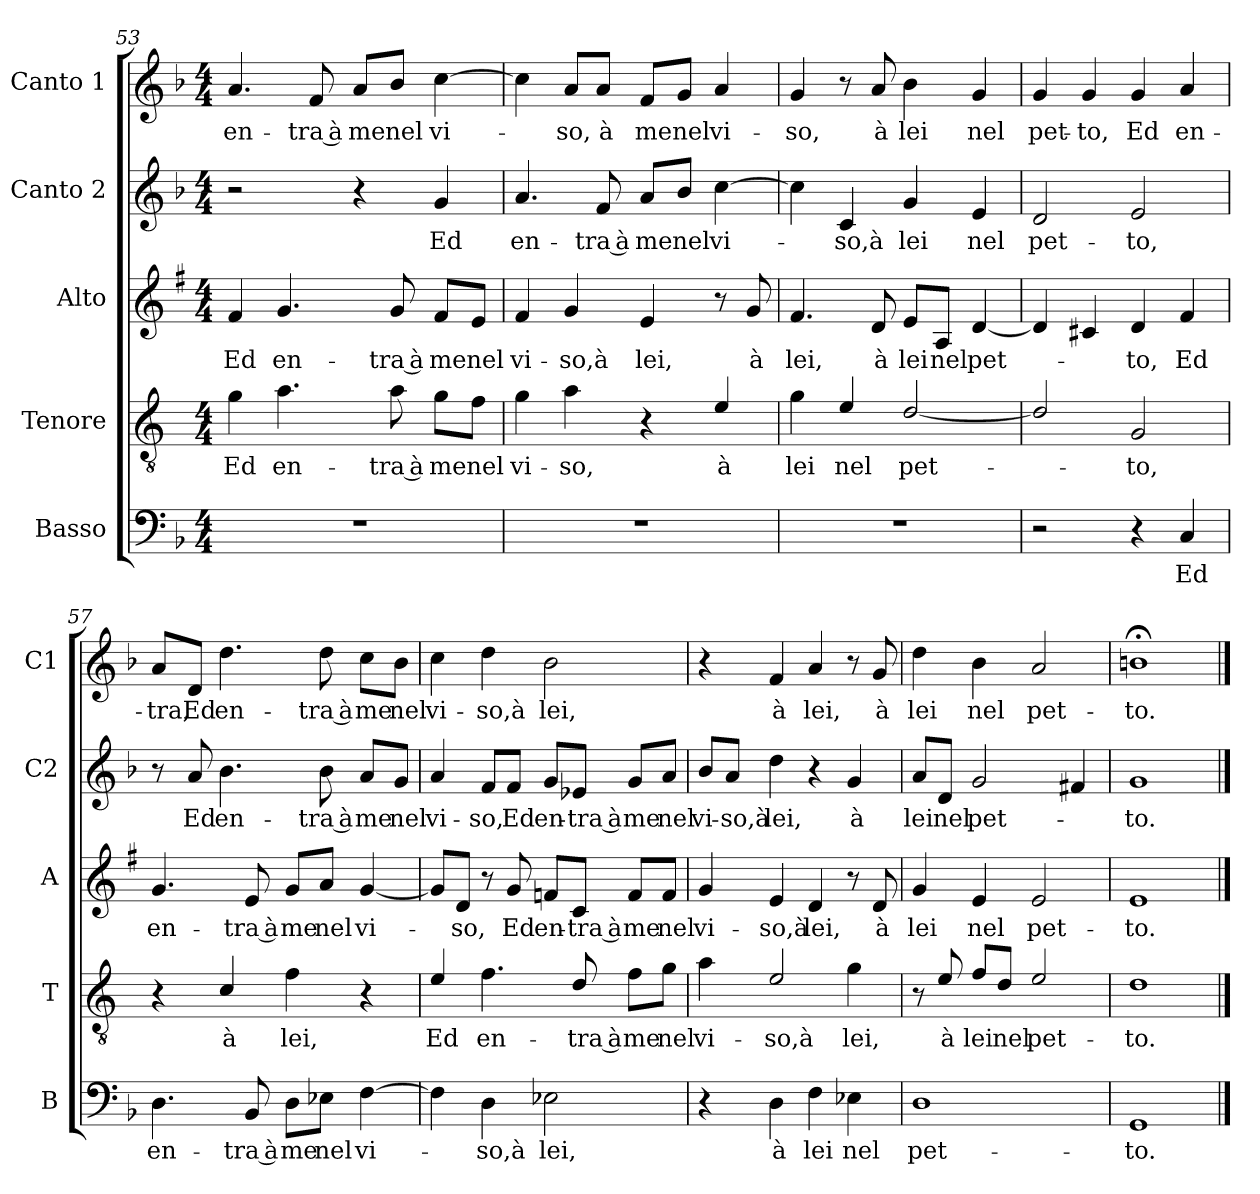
**kern	**text	**kern	**text	**kern	**text	**kern	**text	**kern	**text
*part5	*part5	*part4	*part4	*part3	*part3	*part2	*part2	*part1	*part1
*staff5	*staff5	*staff4	*staff4	*staff3	*staff3	*staff2	*staff2	*staff1	*staff1
*I"Basso	*	*I"Tenore	*	*I"Alto	*	*I"Canto 2	*	*I"Canto 1	*
*I'B	*	*I'T	*	*I'A	*	*I'C2	*	*I'C1	*
!!LO:LB:g=z
*clefF4	*	*clefGv2	*	*clefG2	*	*clefG2	*	*clefG2	*
*	*	*ITrd4c7	*	*ITrd1c2	*	*	*	*	*
*k[b-]	*	*k[b-]	*	*k[b-]	*	*k[b-]	*	*k[b-]	*
*F:	*	*F:	*	*F:	*	*F:	*	*F:	*
*M4/4	*	*M4/4	*	*M4/4	*	*M4/4	*	*M4/4	*
=53	=53	=53	=53	=53	=53	=53	=53	=53	=53
!	!	!	!LO:LY:b	!	!LO:LY:b	!	!	!	!LO:LY:b
1r	.	4c\	Ed	4e/	Ed	2r	.	4.a/	en-
!	!	!	!LO:LY:b	!	!LO:LY:b	!	!	!	!
.	.	4.d\	en-	4.f/	en-	.	.	.	.
!	!	!	!	!	!	!	!	!	!LO:LY:b
.	.	.	.	.	.	.	.	8f/	-tra à
!	!	!	!	!	!	!	!	!	!LO:LY:b
.	.	.	.	.	.	4r	.	8a/L	me
!	!	!	!LO:LY:b	!	!LO:LY:b	!	!	!	!LO:LY:b
.	.	8d\	-tra à	8f/	-tra à	.	.	8b-/J	nel
!	!	!	!LO:LY:b	!	!LO:LY:b	!	!LO:LY:b	!	!LO:LY:b
.	.	8c\L	me	8e/L	me	4g/	Ed	[4cc\	vi-
!	!	!	!LO:LY:b	!	!LO:LY:b	!	!	!	!
.	.	8B-\J	nel	8d/J	nel	.	.	.	.
=54	=54	=54	=54	=54	=54	=54	=54	=54	=54
!	!	!	!LO:LY:b	!	!LO:LY:b	!	!LO:LY:b	!	!
1r	.	4c\	vi-	4e/	vi-	4.a/	en-	4cc\]	.
!	!	!	!LO:LY:b	!	!LO:LY:b	!	!	!	!LO:LY:b
.	.	4d\	-so,	4f/	-so,à	.	.	8a/L	-so,
!	!	!	!	!	!	!	!LO:LY:b	!	!LO:LY:b
.	.	.	.	.	.	8f/	-tra à	8a/J	à
!	!	!	!	!	!LO:LY:b	!	!LO:LY:b	!	!LO:LY:b
.	.	4r	.	4d/	lei,	8a/L	me	8f/L	me
!	!	!	!	!	!	!	!LO:LY:b	!	!LO:LY:b
.	.	.	.	.	.	8b-/J	nel	8g/J	nel
!	!	!	!LO:LY:b	!	!	!	!LO:LY:b	!	!LO:LY:b
.	.	4A/	à	8r	.	[4cc\	vi-	4a/	vi-
!	!	!	!	!	!LO:LY:b	!	!	!	!
.	.	.	.	8f/	à	.	.	.	.
=55	=55	=55	=55	=55	=55	=55	=55	=55	=55
!	!	!	!LO:LY:b	!	!LO:LY:b	!	!	!	!LO:LY:b
1r	.	4c\	lei	4.e/	lei,	4cc\]	.	4g/	-so,
!	!	!	!LO:LY:b	!	!	!	!LO:LY:b	!	!
.	.	4A/	nel	.	.	4c/	-so,à	8r	.
!	!	!	!	!	!LO:LY:b	!	!	!	!LO:LY:b
.	.	.	.	8c/	à	.	.	8a/	à
!	!	!	!LO:LY:b	!	!LO:LY:b	!	!LO:LY:b	!	!LO:LY:b
.	.	[2G/	pet-	8d/L	lei	4g/	lei	4b-\	lei
!	!	!	!	!	!LO:LY:b	!	!	!	!
.	.	.	.	8G/J	nel	.	.	.	.
!	!	!	!	!	!LO:LY:b	!	!LO:LY:b	!	!LO:LY:b
.	.	.	.	[4c/	pet-	4e/	nel	4g/	nel
=56	=56	=56	=56	=56	=56	=56	=56	=56	=56
!	!	!	!	!	!	!	!LO:LY:b	!	!LO:LY:b
2r	.	2G/]	.	4c/]	.	2d/	pet-	4g/	pet-
!	!	!	!	!	!	!	!	!	!LO:LY:b
.	.	.	.	4Bn/	.	.	.	4g/	-to,
!	!	!	!LO:LY:b	!	!LO:LY:b	!	!LO:LY:b	!	!LO:LY:b
4r	.	2C/	-to,	4c/	-to,	2e/	-to,	4g/	Ed
!	!LO:LY:b	!	!	!	!LO:LY:b	!	!	!	!LO:LY:b
4C/	Ed	.	.	4e/	Ed	.	.	4a/	en-
!!LO:PB:g=z
=57	=57	=57	=57	=57	=57	=57	=57	=57	=57
!	!LO:LY:b	!	!	!	!LO:LY:b	!	!	!	!LO:LY:b
4.D\	en-	4r	.	4.f/	en-	8r	.	8a/L	-tra,
!	!	!	!	!	!	!	!LO:LY:b	!	!LO:LY:b
.	.	.	.	.	.	8a/	Ed	8d/J	Ed
!	!	!	!LO:LY:b	!	!	!	!LO:LY:b	!	!LO:LY:b
.	.	4F/	à	.	.	4.b-\	en-	4.dd\	en-
!	!LO:LY:b	!	!	!	!LO:LY:b	!	!	!	!
8BB-/	-tra à	.	.	8d/	-tra à	.	.	.	.
!	!LO:LY:b	!	!LO:LY:b	!	!LO:LY:b	!	!	!	!
8D\L	me	4B-\	lei,	8f/L	me	.	.	.	.
!	!LO:LY:b	!	!	!	!LO:LY:b	!	!LO:LY:b	!	!LO:LY:b
8E-X\J	nel	.	.	8g/J	nel	8b-\	-tra à	8dd\	-tra à
!	!LO:LY:b	!	!	!	!LO:LY:b	!	!LO:LY:b	!	!LO:LY:b
[4F\	vi-	4r	.	[4f/	vi-	8a/L	me	8cc\L	me
!	!	!	!	!	!	!	!LO:LY:b	!	!LO:LY:b
.	.	.	.	.	.	8g/J	nel	8b-\J	nel
=58	=58	=58	=58	=58	=58	=58	=58	=58	=58
!	!	!	!LO:LY:b	!	!	!	!LO:LY:b	!	!LO:LY:b
4F\]	.	4A/	Ed	8f/L]	.	4a/	vi-	4cc\	vi-
!	!	!	!	!	!LO:LY:b	!	!	!	!
.	.	.	.	8c/J	-so,	.	.	.	.
!	!LO:LY:b	!	!LO:LY:b	!	!	!	!LO:LY:b	!	!LO:LY:b
4D\	-so,à	4.B-\	en-	8r	.	8f/L	-so,	4dd\	-so,à
!	!	!	!	!	!LO:LY:b	!	!LO:LY:b	!	!
.	.	.	.	8f/	Ed	8f/J	Ed	.	.
!	!LO:LY:b	!	!	!	!LO:LY:b	!	!LO:LY:b	!	!LO:LY:b
2E-X\	lei,	.	.	8e-X/L	en-	8g/L	en-	2b-\	lei,
!	!	!	!LO:LY:b	!	!LO:LY:b	!	!LO:LY:b	!	!
.	.	8G/	-tra à	8B-/J	-tra à	8e-X/J	-tra à	.	.
!	!	!	!LO:LY:b	!	!LO:LY:b	!	!LO:LY:b	!	!
.	.	8B-\L	me	8e-/L	me	8g/L	me	.	.
!	!	!	!LO:LY:b	!	!LO:LY:b	!	!LO:LY:b	!	!
.	.	8c\J	nel	8e-/J	nel	8a/J	nel	.	.
=59	=59	=59	=59	=59	=59	=59	=59	=59	=59
!	!	!	!LO:LY:b	!	!LO:LY:b	!	!LO:LY:b	!	!
4r	.	4d\	vi-	4f/	vi-	8b-/L	vi-	4r	.
!	!	!	!	!	!	!	!LO:LY:b	!	!
.	.	.	.	.	.	8a/J	-so,à	.	.
!	!LO:LY:b	!	!LO:LY:b	!	!LO:LY:b	!	!LO:LY:b	!	!LO:LY:b
4D\	à	2A/	-so,à	4d/	-so,à	4dd\	lei,	4f/	à
!	!LO:LY:b	!	!	!	!LO:LY:b	!	!	!	!LO:LY:b
4F\	lei	.	.	4c/	lei,	4r	.	4a/	lei,
!	!LO:LY:b	!	!LO:LY:b	!	!	!	!LO:LY:b	!	!
4E-X\	nel	4c\	lei,	8r	.	4g/	à	8r	.
!	!	!	!	!	!LO:LY:b	!	!	!	!LO:LY:b
.	.	.	.	8c/	à	.	.	8g/	à
=60	=60	=60	=60	=60	=60	=60	=60	=60	=60
!	!LO:LY:b	!	!	!	!LO:LY:b	!	!LO:LY:b	!	!LO:LY:b
1D	pet-	8r	.	4f/	lei	8a/L	lei	4dd\	lei
!	!	!	!LO:LY:b	!	!	!	!LO:LY:b	!	!
.	.	8A/	à	.	.	8d/J	nel	.	.
!	!	!	!LO:LY:b	!	!LO:LY:b	!	!LO:LY:b	!	!LO:LY:b
.	.	8B-/L	lei	4d/	nel	2g/	pet-	4b-\	nel
!	!	!	!LO:LY:b	!	!	!	!	!	!
.	.	8G/J	nel	.	.	.	.	.	.
!	!	!	!LO:LY:b	!	!LO:LY:b	!	!	!	!LO:LY:b
.	.	2A/	pet-	2d/	pet-	.	.	2a/	pet-
.	.	.	.	.	.	4f#X/	.	.	.
=61	=61	=61	=61	=61	=61	=61	=61	=61	=61
!	!LO:LY:b	!	!LO:LY:b	!	!LO:LY:b	!	!LO:LY:b	!	!LO:LY:b
1GG	-to.	1G	-to.	1d	-to.	1g	-to.	1bn;<	-to.
==	==	==	==	==	==	==	==	==	==
*-	*-	*-	*-	*-	*-	*-	*-	*-	*-
